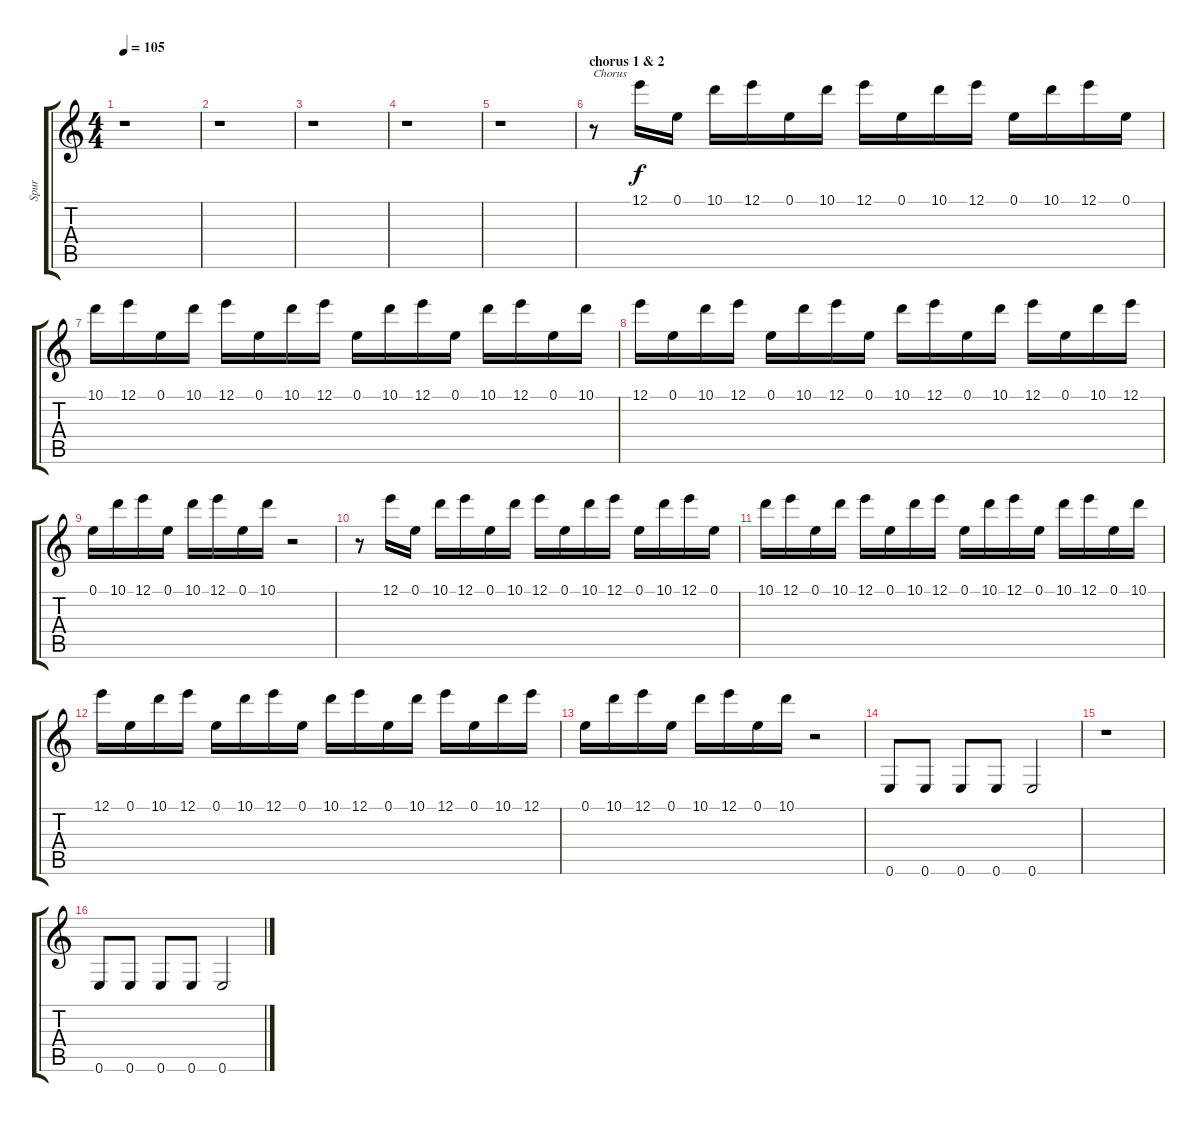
\track ("Spur" "Spur") {instrument distortionguitar}
\staff {score tabs}
\tuning (E4 B3 G3 D3 A2 E2) {hide}
\ts (4 4)
\tempo 105
\clef g2
\ks c
r.1{dy f} |
r.1 |
r.1 |
r.1 |
r.1 |
\section ("" "chorus 1 & 2")
r.8{txt "Chorus"} 12.1.16 0.1.16 10.1.16 12.1.16 0.1.16 10.1.16 12.1.16 0.1.16 10.1.16 12.1.16 0.1.16 10.1.16 12.1.16 0.1.16 |
10.1.16 12.1.16 0.1.16 10.1.16 12.1.16 0.1.16 10.1.16 12.1.16 0.1.16 10.1.16 12.1.16 0.1.16 10.1.16 12.1.16 0.1.16 10.1.16 |
12.1.16 0.1.16 10.1.16 12.1.16 0.1.16 10.1.16 12.1.16 0.1.16 10.1.16 12.1.16 0.1.16 10.1.16 12.1.16 0.1.16 10.1.16 12.1.16 |
0.1.16 10.1.16 12.1.16 0.1.16 10.1.16 12.1.16 0.1.16 10.1.16 r.2 |
r.8 12.1.16 0.1.16 10.1.16 12.1.16 0.1.16 10.1.16 12.1.16 0.1.16 10.1.16 12.1.16 0.1.16 10.1.16 12.1.16 0.1.16 |
10.1.16 12.1.16 0.1.16 10.1.16 12.1.16 0.1.16 10.1.16 12.1.16 0.1.16 10.1.16 12.1.16 0.1.16 10.1.16 12.1.16 0.1.16 10.1.16 |
12.1.16 0.1.16 10.1.16 12.1.16 0.1.16 10.1.16 12.1.16 0.1.16 10.1.16 12.1.16 0.1.16 10.1.16 12.1.16 0.1.16 10.1.16 12.1.16 |
0.1.16 10.1.16 12.1.16 0.1.16 10.1.16 12.1.16 0.1.16 10.1.16 r.2 |
0.6.8 0.6.8 0.6.8 0.6.8 0.6.2 |
r.1 |
0.6.8 0.6.8 0.6.8 0.6.8 0.6.2
